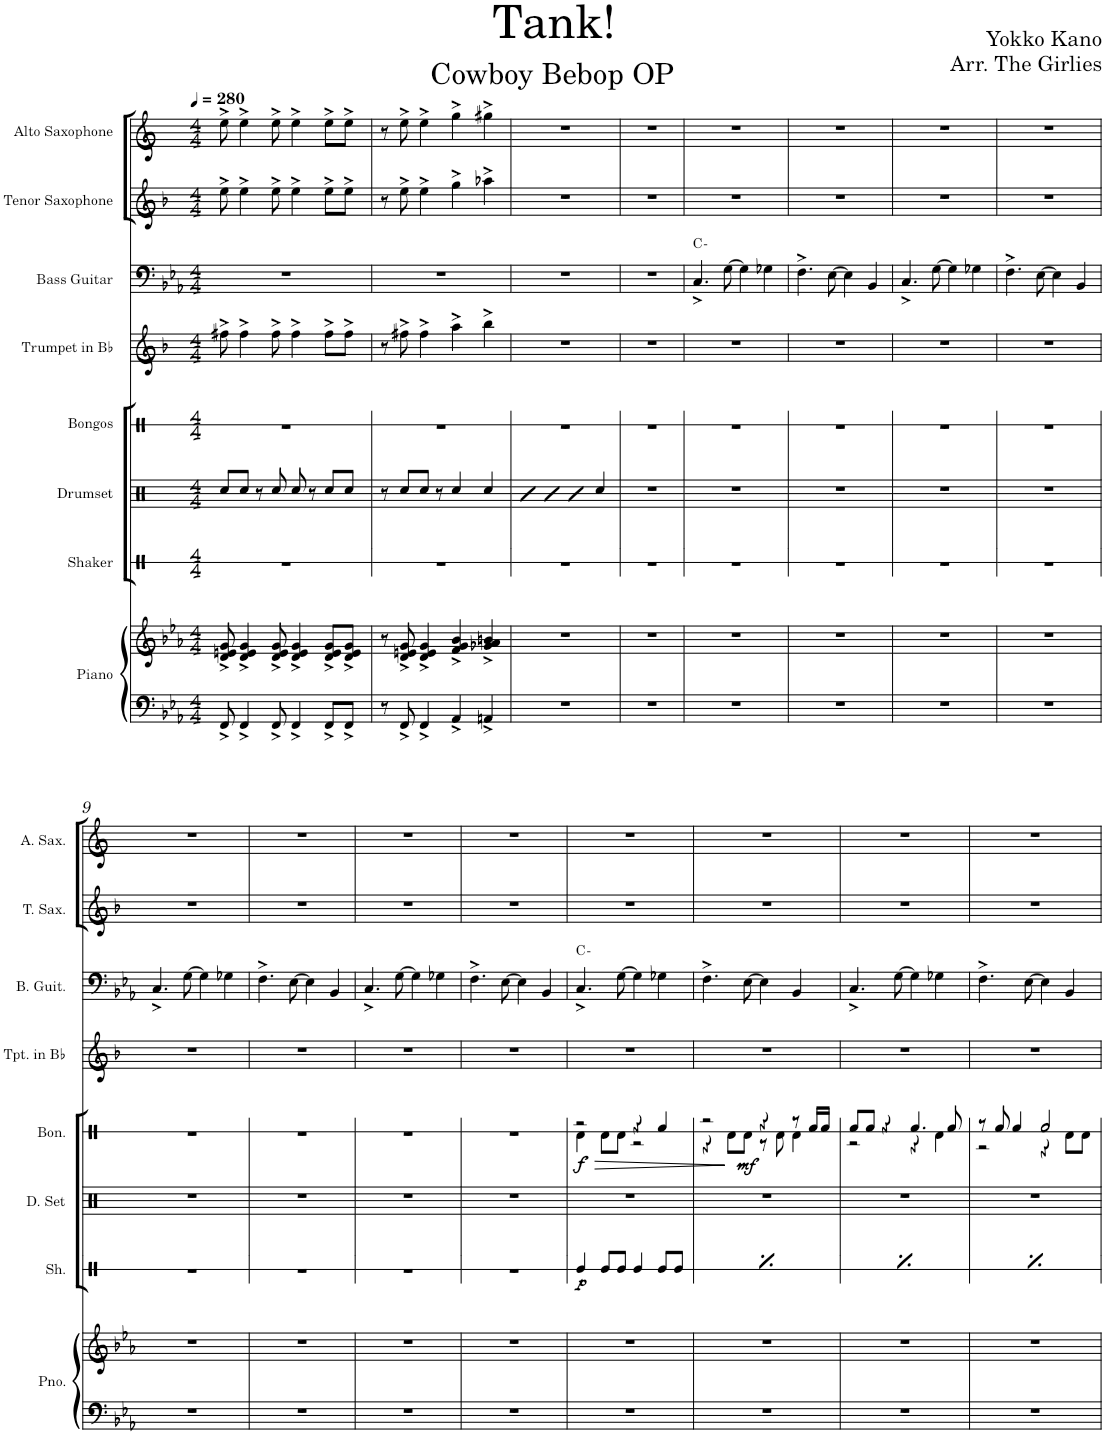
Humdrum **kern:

**kern	**kern	**kern	**dynam	**kern	**kern	**dynam	**kern	**kern	**harte	**kern	**kern
*part8	*part8	*part7	*part7	*part6	*part5	*part5	*part4	*part3	*part3	*part2	*part1
*staff9	*staff8	*staff7	*staff7	*staff6	*staff5	*staff5	*staff4	*staff3	*	*staff2	*staff1
*I"Piano	*	*I"Shaker	*	*I"Drumset	*I"Bongos	*	*I"Trumpet in Bb	*I"Bass Guitar	*	*I"Tenor Saxophone	*I"Alto Saxophone
*I'Pno.	*	*I'Sh.	*	*I'D. Set	*I'Bon.	*	*I'Tpt. in Bb	*I'B. Guit.	*	*I'T. Sax.	*I'A. Sax.
*	*	*stria1	*	*	*stria1	*	*	*	*	*	*
*clefF4	*clefG2	*clefX	*	*clefX	*clefX	*	*clefG2	*clefF4	*	*clefG2	*clefG2
*	*	*	*	*	*	*	*Trd1c2	*Trd7c12	*	*Trd8c14	*Trd5c9
*k[b-e-a-]	*k[b-e-a-]	*k[]	*	*k[]	*k[]	*	*k[b-]	*k[b-e-a-]	*	*k[b-]	*k[]
*M4/4	*M4/4	*M4/4	*	*M4/4	*M4/4	*	*M4/4	*M4/4	*	*M4/4	*M4/4
*MM280	*MM280	*MM280	*	*MM280	*MM280	*	*MM280	*MM280	*	*MM280	*MM280
=1	=1	=1	=1	=1	=1	=1	=1	=1	=1	=1	=1
8FF^/	8d/^ 8en/^ 8g/^	1r	.	8Rcc/L	1r	.	8ff#X^\	1r	.	8ee^\	8ee^\
4FF^/	4d/^ 4e/^ 4g/^	.	.	8Rcc/J	.	.	4ff#^\	.	.	4ee^\	4ee^\
.	.	.	.	8r	.	.	.	.	.	.	.
8FF^/	8d/^ 8e/^ 8g/^	.	.	8Rcc/	.	.	8ff#^\	.	.	8ee^\	8ee^\
4FF^/	4d/^ 4e/^ 4g/^	.	.	8Rcc/	.	.	4ff#^\	.	.	4ee^\	4ee^\
.	.	.	.	8r	.	.	.	.	.	.	.
8FF^/L	8d/^ 8e/^ 8g/^L	.	.	8Rcc/L	.	.	8ff#^\L	.	.	8ee^\L	8ee^\L
8FF^/J	8d/^ 8e/^ 8g/^J	.	.	8Rcc/J	.	.	8ff#^\J	.	.	8ee^\J	8ee^\J
=2	=2	=2	=2	=2	=2	=2	=2	=2	=2	=2	=2
8r	8r	1r	.	8r	1r	.	8r	1r	.	8r	8r
8FF^/	8d/^ 8en/^ 8g/^	.	.	8Rcc/L	.	.	8ff#X^\	.	.	8ee^\	8ee^\
4FF^/	4d/^ 4e/^ 4g/^	.	.	8Rcc/J	.	.	4ff#^\	.	.	4ee^\	4ee^\
.	.	.	.	8r	.	.	.	.	.	.	.
4AA-^/	4f/^ 4g/^ 4b-/^	.	.	4Rcc/	.	.	4aa^\	.	.	4gg^\	4gg^\
4AAn^/	4g-X/^ 4a-/^ 4bn/^	.	.	4Rcc/	.	.	4bb-^\	.	.	4aa-X^\	4gg#X^\
=3	=3	=3	=3	=3	=3	=3	=3	=3	=3	=3	=3
1r	1r	1r	.	4R	1r	.	1r	1r	.	1r	1r
.	.	.	.	4R	.	.	.	.	.	.	.
.	.	.	.	4R	.	.	.	.	.	.	.
.	.	.	.	4Rcc/	.	.	.	.	.	.	.
=4	=4	=4	=4	=4	=4	=4	=4	=4	=4	=4	=4
1r	1r	1r	.	1r	1r	.	1r	1r	.	1r	1r
=5	=5	=5	=5	=5	=5	=5	=5	=5	=5	=5	=5
1r	1r	1r	.	1r	1r	.	1r	4.C^/	C:min	1r	1r
.	.	.	.	.	.	.	.	[8G\	.	.	.
.	.	.	.	.	.	.	.	4G\]	.	.	.
.	.	.	.	.	.	.	.	4G-X\	.	.	.
=6	=6	=6	=6	=6	=6	=6	=6	=6	=6	=6	=6
1r	1r	1r	.	1r	1r	.	1r	4.F^\	.	1r	1r
.	.	.	.	.	.	.	.	[8E-\	.	.	.
.	.	.	.	.	.	.	.	4E-\]	.	.	.
.	.	.	.	.	.	.	.	4BB-/	.	.	.
=7	=7	=7	=7	=7	=7	=7	=7	=7	=7	=7	=7
1r	1r	1r	.	1r	1r	.	1r	4.C^/	.	1r	1r
.	.	.	.	.	.	.	.	[8G\	.	.	.
.	.	.	.	.	.	.	.	4G\]	.	.	.
.	.	.	.	.	.	.	.	4G-X\	.	.	.
=8	=8	=8	=8	=8	=8	=8	=8	=8	=8	=8	=8
1r	1r	1r	.	1r	1r	.	1r	4.F^\	.	1r	1r
.	.	.	.	.	.	.	.	[8E-\	.	.	.
.	.	.	.	.	.	.	.	4E-\]	.	.	.
.	.	.	.	.	.	.	.	4BB-/	.	.	.
!!LO:LB:g=z
=9	=9	=9	=9	=9	=9	=9	=9	=9	=9	=9	=9
1r	1r	1r	.	1r	1r	.	1r	4.C^/	.	1r	1r
.	.	.	.	.	.	.	.	[8G\	.	.	.
.	.	.	.	.	.	.	.	4G\]	.	.	.
.	.	.	.	.	.	.	.	4G-X\	.	.	.
=10	=10	=10	=10	=10	=10	=10	=10	=10	=10	=10	=10
1r	1r	1r	.	1r	1r	.	1r	4.F^\	.	1r	1r
.	.	.	.	.	.	.	.	[8E-\	.	.	.
.	.	.	.	.	.	.	.	4E-\]	.	.	.
.	.	.	.	.	.	.	.	4BB-/	.	.	.
=11	=11	=11	=11	=11	=11	=11	=11	=11	=11	=11	=11
1r	1r	1r	.	1r	1r	.	1r	4.C^/	.	1r	1r
.	.	.	.	.	.	.	.	[8G\	.	.	.
.	.	.	.	.	.	.	.	4G\]	.	.	.
.	.	.	.	.	.	.	.	4G-X\	.	.	.
=12	=12	=12	=12	=12	=12	=12	=12	=12	=12	=12	=12
1r	1r	1r	.	1r	1r	.	1r	4.F^\	.	1r	1r
.	.	.	.	.	.	.	.	[8E-\	.	.	.
.	.	.	.	.	.	.	.	4E-\]	.	.	.
.	.	.	.	.	.	.	.	4BB-/	.	.	.
=13	=13	=13	=13	=13	=13	=13	=13	=13	=13	=13	=13
*	*	*	*	*	*^	*	*	*	*	*	*
!	!	!	!LO:DY:b	!	!	!	!LO:DY:b	!	!	!	!	!
1r	1r	4Re/	p	1r	2r	4Rd\	f	1r	4.C^/	C:min	1r	1r
!	!	!	!	!	!	!	!LO:HP:b	!	!	!	!	!
.	.	8Re/L	.	.	.	8Rd\L	>	.	.	.	.	.
.	.	8Re/J	.	.	.	8Rd\J	.	.	[8G\	.	.	.
.	.	4Re/	.	.	4r	2r	.	.	4G\]	.	.	.
.	.	8Re/L	.	.	4Rf/	.	.	.	4G-X\	.	.	.
.	.	8Re/J	.	.	.	.	.	.	.	.	.	.
=14	=14	=14	=14	=14	=14	=14	=14	=14	=14	=14	=14	=14
!	!	!	!LO:DY:b	!	!	!	!	!	!	!	!	!
1r	1r	4Re/	p	1r	2r	4r	.	1r	4.F^\	.	1r	1r
.	.	8Re/L	.	.	.	8Rd\L	]	.	.	.	.	.
!	!	!	!	!	!	!	!LO:DY:b	!	!	!	!	!
.	.	8Re/J	.	.	.	8Rd\J	mf	.	[8E-\	.	.	.
.	.	4Re/	.	.	4r	8r	.	.	4E-\]	.	.	.
.	.	.	.	.	.	8Rd\	.	.	.	.	.	.
.	.	8Re/L	.	.	8r	4Rd\	.	.	4BB-/	.	.	.
.	.	8Re/J	.	.	16Rf/LL	.	.	.	.	.	.	.
.	.	.	.	.	16Rf/JJ	.	.	.	.	.	.	.
=15	=15	=15	=15	=15	=15	=15	=15	=15	=15	=15	=15	=15
!	!	!	!LO:DY:b	!	!	!	!	!	!	!	!	!
1r	1r	4Re/	p	1r	8Rf/L	2r	.	1r	4.C^/	.	1r	1r
.	.	.	.	.	8Rf/J	.	.	.	.	.	.	.
.	.	8Re/L	.	.	4r	.	.	.	.	.	.	.
.	.	8Re/J	.	.	.	.	.	.	[8G\	.	.	.
.	.	4Re/	.	.	4.Rf/	4r	.	.	4G\]	.	.	.
.	.	8Re/L	.	.	.	4Rd\	.	.	4G-X\	.	.	.
.	.	8Re/J	.	.	8Rf/	.	.	.	.	.	.	.
=16	=16	=16	=16	=16	=16	=16	=16	=16	=16	=16	=16	=16
!	!	!	!LO:DY:b	!	!	!	!	!	!	!	!	!
1r	1r	4Re/	p	1r	8r	2r	.	1r	4.F^\	.	1r	1r
.	.	.	.	.	8Rf/	.	.	.	.	.	.	.
.	.	8Re/L	.	.	4Rf/	.	.	.	.	.	.	.
.	.	8Re/J	.	.	.	.	.	.	[8E-\	.	.	.
.	.	4Re/	.	.	2Rf/	4r	.	.	4E-\]	.	.	.
.	.	8Re/L	.	.	.	8Rd\L	.	.	4BB-/	.	.	.
.	.	8Re/J	.	.	.	8Rd\J	.	.	.	.	.	.
*	*	*	*	*	*v	*v	*	*	*	*	*	*
=	=	=	=	=	=	=	=	=	=	=	=
*-	*-	*-	*-	*-	*-	*-	*-	*-	*-	*-	*-
